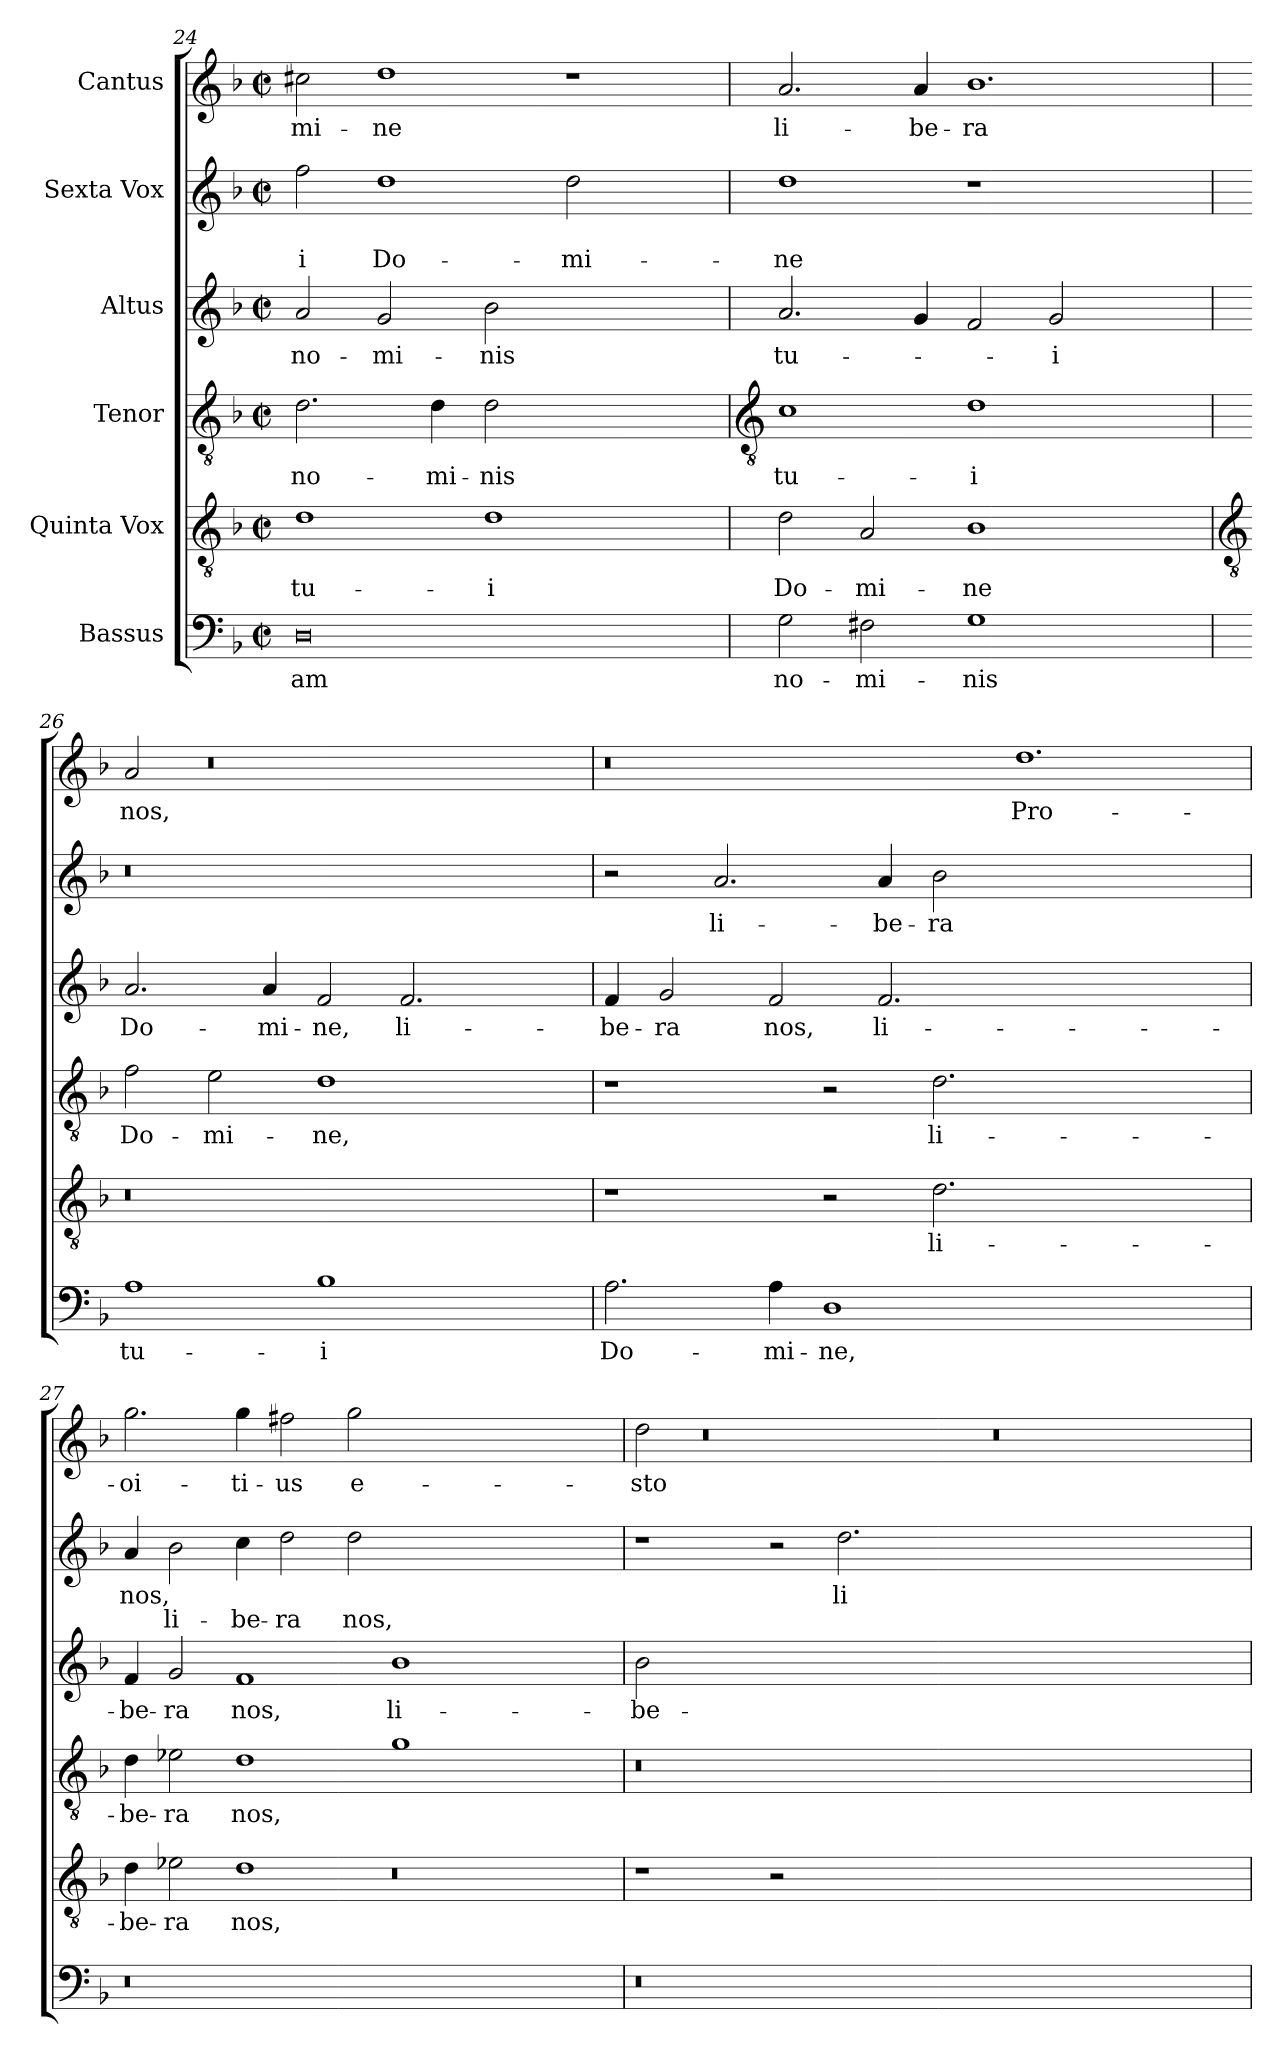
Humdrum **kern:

**kern	**text	**kern	**text	**text	**kern	**text	**kern	**text	**kern	**text	**text	**kern	**text
*part6	*part6	*part5	*part5	*part5	*part4	*part4	*part3	*part3	*part2	*part2	*part2	*part1	*part1
*staff6	*staff6	*staff5	*staff5	*staff5	*staff4	*staff4	*staff3	*staff3	*staff2	*staff2	*staff2	*staff1	*staff1
*I"Bassus	*	*I"Quinta Vox	*	*	*I"Tenor	*	*I"Altus	*	*I"Sexta Vox	*	*	*I"Cantus	*
*clefF4	*	*clefGv2	*	*	*clefGv2	*	*clefG2	*	*clefG2	*	*	*clefG2	*
*k[b-]	*	*k[b-]	*	*	*k[b-]	*	*k[b-]	*	*k[b-]	*	*	*k[b-]	*
*F:	*	*F:	*	*	*F:	*	*F:	*	*F:	*	*	*F:	*
*M4/2	*	*M4/2	*	*	*M4/2	*	*M4/2	*	*M4/2	*	*	*M4/2	*
*met(c|)	*	*met(c|)	*	*	*met(c|)	*	*met(c|)	*	*met(c|)	*	*	*met(c|)	*
=24	=24	=24	=24	=24	=24	=24	=24	=24	=24	=24	=24	=24	=24
!	!LO:LY:b	!	!LO:LY:b	!	!	!LO:LY:b	!	!LO:LY:b	!	!	!LO:LY:b	!	!LO:LY:b
0D	-am	1d	tu-	.	2.d	no-	2a	no-	2ff	.	-i	2cc#	-mi-
!	!	!	!	!	!	!	!	!LO:LY:b	!	!	!LO:LY:b	!	!LO:LY:b
.	.	.	.	.	.	.	2g	-mi-	1dd	.	Do-	1dd	-ne
!	!	!	!	!	!	!LO:LY:b	!	!	!	!	!	!	!
.	.	.	.	.	4d	-mi-	.	.	.	.	.	.	.
!	!	!	!LO:LY:b	!	!	!LO:LY:b	!	!LO:LY:b	!	!	!	!	!
.	.	1d	-i	.	2d	-nis	2b-	-nis	.	.	.	.	.
!	!	!	!	!	!	!	!	!	!	!	!LO:LY:b	!	!
.	.	.	.	.	1ryy	.	1ryy	.	2dd	.	-mi-	1r	.
2ryy	.	2ryy	.	.	.	.	.	.	2ryy	.	.	.	.
!!LO:LB:g=z
=25	=25	=25	=25	=25	=25	=25	=25	=25	=25	=25	=25	=25	=25
*	*	*	*	*	*clefGv2	*	*	*	*	*	*	*	*
!	!LO:LY:b	!	!LO:LY:b	!	!	!LO:LY:b	!	!LO:LY:b	!	!	!LO:LY:b	!	!LO:LY:b
2G	no-	2d	Do-	.	1c	tu-	2.a	tu-	1dd	.	-ne	2.a	li-
!	!LO:LY:b	!	!LO:LY:b	!	!	!	!	!	!	!	!	!	!
2F#X	-mi-	2A	-mi-	.	.	.	.	.	.	.	.	.	.
!	!	!	!	!	!	!	!	!	!	!	!	!	!LO:LY:b
.	.	.	.	.	.	.	4g	.	.	.	.	4a	-be-
!	!LO:LY:b	!	!LO:LY:b	!	!	!LO:LY:b	!	!	!	!	!	!	!LO:LY:b
1G	-nis	1B-	-ne	.	1d	-i	2f	.	1r	.	.	1.b-	-ra
!	!	!	!	!	!	!	!	!LO:LY:b	!	!	!	!	!
.	.	.	.	.	.	.	2g	-i	.	.	.	.	.
2ryy	.	2ryy	.	.	2ryy	.	2ryy	.	2ryy	.	.	.	.
!!LO:LB:g=z
=26	=26	=26	=26	=26	=26	=26	=26	=26	=26	=26	=26	=26	=26
*	*	*clefGv2	*	*	*	*	*	*	*	*	*	*	*
!	!LO:LY:b	!	!	!	!	!LO:LY:b	!	!LO:LY:b	!	!	!	!	!LO:LY:b
1A	tu-	0r	.	.	2f	Do-	2.a	Do-	0r	.	.	2a	nos,
!	!	!	!	!	!	!LO:LY:b	!	!	!	!	!	!	!
.	.	.	.	.	2e	-mi-	.	.	.	.	.	0r	.
!	!	!	!	!	!	!	!	!LO:LY:b	!	!	!	!	!
.	.	.	.	.	.	.	4a	-mi-	.	.	.	.	.
!	!LO:LY:b	!	!	!	!	!LO:LY:b	!	!LO:LY:b	!	!	!	!	!
1B-	-i	.	.	.	1d	-ne,	2f	-ne,	.	.	.	.	.
!	!	!	!	!	!	!	!	!LO:LY:b	!	!	!	!	!
.	.	.	.	.	.	.	2.f	li-	.	.	.	.	.
2ryy	.	2ryy	.	.	2ryy	.	.	.	2ryy	.	.	.	.
.	.	.	.	.	.	.	4ryy	.	.	.	.	.	.
!!LO:LB:g=z
=27	=27	=27	=27	=27	=27	=27	=27	=27	=27	=27	=27	=27	=27
!	!LO:LY:b	!	!	!	!	!	!	!LO:LY:b	!	!	!	!	!
*	*	*	*	*	*	*	*	*	*	*	*	*^	*
2.A	Do-	1r	.	.	1r	.	4f	-be-	2r	.	.	0r	0ryy	.
!	!	!	!	!	!	!	!	!LO:LY:b	!	!	!	!	!	!
.	.	.	.	.	.	.	2g	-ra	.	.	.	.	.	.
!	!	!	!	!	!	!	!	!	!	!LO:LY:b	!	!	!	!
.	.	.	.	.	.	.	.	.	2.a	li-	.	.	.	.
!	!LO:LY:b	!	!	!	!	!	!	!LO:LY:b	!	!	!	!	!	!
4A	-mi-	.	.	.	.	.	2f	nos,	.	.	.	.	.	.
!	!LO:LY:b	!	!	!	!	!	!	!	!	!	!	!	!	!
1D	-ne,	2r	.	.	2r	.	.	.	.	.	.	.	.	.
!	!	!	!	!	!	!	!	!LO:LY:b	!	!LO:LY:b	!	!	!	!
.	.	.	.	.	.	.	2.f	li-	4a	-be-	.	.	.	.
!	!	!	!LO:LY:b	!	!	!LO:LY:b	!	!	!	!LO:LY:b	!	!	!	!
.	.	2.d	li-	.	2.d	li-	.	.	2b-	-ra	.	.	.	.
!	!	!	!	!	!	!	!	!	!	!	!	!	!	!LO:LY:b
1.ryy	.	.	.	.	.	.	1.ryy	.	1.ryy	.	.	1.dd	1.ryy	Pro-
.	.	1ryy	.	.	1ryy	.	.	.	.	.	.	.	.	.
.	.	4ryy	.	.	4ryy	.	.	.	.	.	.	.	.	.
=27	=27	=27	=27	=27	=27	=27	=27	=27	=27	=27	=27	=27	=27	=27
!	!	!	!LO:LY:b	!	!	!LO:LY:b	!	!LO:LY:b	!	!LO:LY:b	!	!	!	!LO:LY:b
0r	.	4d	-be-	.	4d	-be-	4f	-be-	4a	nos,	.	2.gg	0ryy	-oi-
!	!	!	!LO:LY:b	!	!	!LO:LY:b	!	!LO:LY:b	!	!	!LO:LY:b	!	!	!
.	.	2e-X	-ra	.	2e-X	-ra	2g	-ra	2b-	.	li-	.	.	.
!	!	!	!LO:LY:b	!	!	!LO:LY:b	!	!LO:LY:b	!	!	!LO:LY:b	!	!	!LO:LY:b
.	.	1d	nos,	.	1d	nos,	1f	nos,	4cc	.	-be-	4gg	.	-ti-
!	!	!	!	!	!	!	!	!	!	!	!LO:LY:b	!	!	!LO:LY:b
.	.	.	.	.	.	.	.	.	2dd	.	-ra	2ff#	.	-us
!	!	!	!	!	!	!	!	!	!	!	!LO:LY:b	!	!	!LO:LY:b
.	.	.	.	.	.	.	.	.	2dd	.	nos,	2gg	.	e-
!	!	!	!	!	!	!	!	!LO:LY:b	!	!	!	!	!	!
.	.	0r	.	.	1g	.	1b-	li-	.	.	.	.	.	.
1..ryy	.	.	.	.	.	.	.	.	1..ryy	.	.	1..ryy	1..ryy	.
.	.	.	.	.	1ryy	.	1ryy	.	.	.	.	.	.	.
=29	=29	=29	=29	=29	=29	=29	=29	=29	=29	=29	=29	=29	=29	=29
!	!	!	!	!	!	!	!	!LO:LY:b	!	!	!	!	!	!LO:LY:b
0r	.	1r	.	.	0r	.	2b-	-be-	1r	.	.	2dd	0ryy	-sto
!	!	!	!	!	!	!	!	!LO:LY:b	!	!	!	!	!	!
.	.	.	.	.	.	.	[2ayy	-ra	.	.	.	0r	.	.
.	.	2r	.	.	.	.	2%7ryy	.	2r	.	.	.	.	.
!	!	!	!	!LO:LY:b	!	!	!	!	!	!LO:LY:b	!	!	!	!
.	.	[2dyy	.	li-	.	.	.	.	2.dd	li-	.	.	.	.
0ryy	.	0ryy	.	.	0ryy	.	.	.	.	.	.	.	1ryy	.
.	.	.	.	.	.	.	.	.	0ryy	.	.	.	.	.
.	.	.	.	.	.	.	.	.	.	.	.	0r	.	.
.	.	.	.	.	.	.	.	.	.	.	.	.	1.ryy	.
2ryy	.	2ryy	.	.	2ryy	.	.	.	.	.	.	.	.	.
.	.	.	.	.	.	.	.	.	4ryy	.	.	.	.	.
*	*	*	*	*	*	*	*	*	*	*	*	*v	*v	*
=	=	=	=	=	=	=	=	=	=	=	=	=	=
*-	*-	*-	*-	*-	*-	*-	*-	*-	*-	*-	*-	*-	*-
